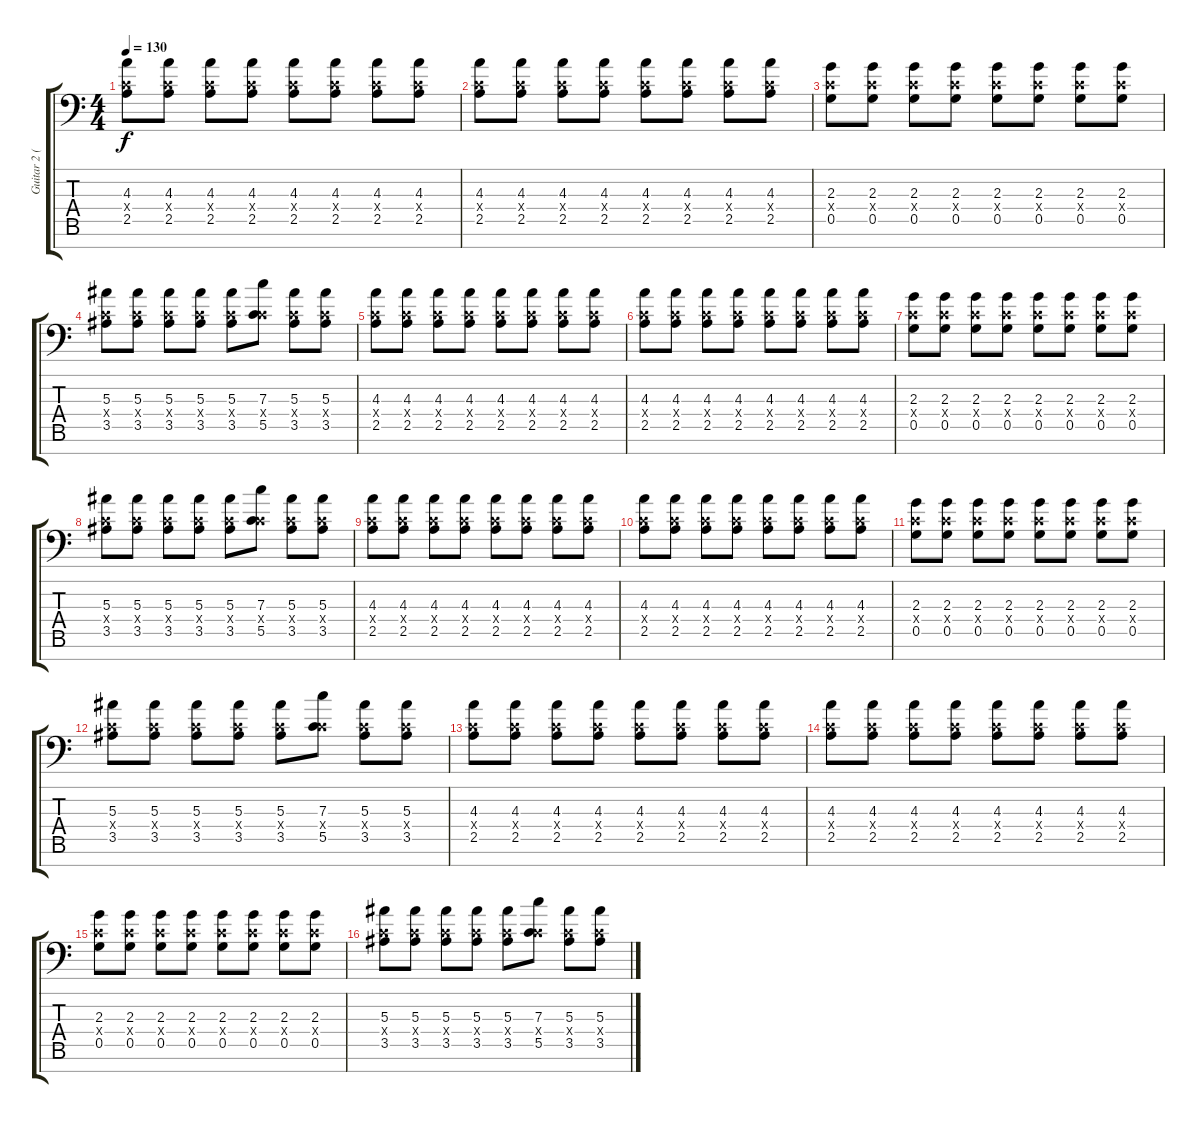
\track ("Guitar 2 ( Heavy )" "Guitar 2 (") {instrument distortionguitar}
\staff {score tabs}
\tuning (D4 A3 F3 C3 G2 D2 G1) {hide}
\ts (4 4)
\tempo 130
\clef f4
\ks c
(4.3 0.4{x} 2.5).8{dy f} (4.3 0.4{x} 2.5).8 (4.3 0.4{x} 2.5).8 (4.3 0.4{x} 2.5).8 (4.3 0.4{x} 2.5).8 (4.3 0.4{x} 2.5).8 (4.3 0.4{x} 2.5).8 (4.3 0.4{x} 2.5).8 |
(4.3 0.4{x} 2.5).8 (4.3 0.4{x} 2.5).8 (4.3 0.4{x} 2.5).8 (4.3 0.4{x} 2.5).8 (4.3 0.4{x} 2.5).8 (4.3 0.4{x} 2.5).8 (4.3 0.4{x} 2.5).8 (4.3 0.4{x} 2.5).8 |
(2.3 0.4{x} 0.5).8 (2.3 0.4{x} 0.5).8 (2.3 0.4{x} 0.5).8 (2.3 0.4{x} 0.5).8 (2.3 0.4{x} 0.5).8 (2.3 0.4{x} 0.5).8 (2.3 0.4{x} 0.5).8 (2.3 0.4{x} 0.5).8 |
(5.3 0.4{x} 3.5).8 (5.3 0.4{x} 3.5).8 (5.3 0.4{x} 3.5).8 (5.3 0.4{x} 3.5).8 (5.3 0.4{x} 3.5).8 (7.3 0.4{x} 5.5).8 (5.3 0.4{x} 3.5).8 (5.3 0.4{x} 3.5).8 |
(4.3 0.4{x} 2.5).8 (4.3 0.4{x} 2.5).8 (4.3 0.4{x} 2.5).8 (4.3 0.4{x} 2.5).8 (4.3 0.4{x} 2.5).8 (4.3 0.4{x} 2.5).8 (4.3 0.4{x} 2.5).8 (4.3 0.4{x} 2.5).8 |
(4.3 0.4{x} 2.5).8 (4.3 0.4{x} 2.5).8 (4.3 0.4{x} 2.5).8 (4.3 0.4{x} 2.5).8 (4.3 0.4{x} 2.5).8 (4.3 0.4{x} 2.5).8 (4.3 0.4{x} 2.5).8 (4.3 0.4{x} 2.5).8 |
(2.3 0.4{x} 0.5).8 (2.3 0.4{x} 0.5).8 (2.3 0.4{x} 0.5).8 (2.3 0.4{x} 0.5).8 (2.3 0.4{x} 0.5).8 (2.3 0.4{x} 0.5).8 (2.3 0.4{x} 0.5).8 (2.3 0.4{x} 0.5).8 |
(5.3 0.4{x} 3.5).8 (5.3 0.4{x} 3.5).8 (5.3 0.4{x} 3.5).8 (5.3 0.4{x} 3.5).8 (5.3 0.4{x} 3.5).8 (7.3 0.4{x} 5.5).8 (5.3 0.4{x} 3.5).8 (5.3 0.4{x} 3.5).8 |
(4.3 0.4{x} 2.5).8 (4.3 0.4{x} 2.5).8 (4.3 0.4{x} 2.5).8 (4.3 0.4{x} 2.5).8 (4.3 0.4{x} 2.5).8 (4.3 0.4{x} 2.5).8 (4.3 0.4{x} 2.5).8 (4.3 0.4{x} 2.5).8 |
(4.3 0.4{x} 2.5).8 (4.3 0.4{x} 2.5).8 (4.3 0.4{x} 2.5).8 (4.3 0.4{x} 2.5).8 (4.3 0.4{x} 2.5).8 (4.3 0.4{x} 2.5).8 (4.3 0.4{x} 2.5).8 (4.3 0.4{x} 2.5).8 |
(2.3 0.4{x} 0.5).8 (2.3 0.4{x} 0.5).8 (2.3 0.4{x} 0.5).8 (2.3 0.4{x} 0.5).8 (2.3 0.4{x} 0.5).8 (2.3 0.4{x} 0.5).8 (2.3 0.4{x} 0.5).8 (2.3 0.4{x} 0.5).8 |
(5.3 0.4{x} 3.5).8 (5.3 0.4{x} 3.5).8 (5.3 0.4{x} 3.5).8 (5.3 0.4{x} 3.5).8 (5.3 0.4{x} 3.5).8 (7.3 0.4{x} 5.5).8 (5.3 0.4{x} 3.5).8 (5.3 0.4{x} 3.5).8 |
(4.3 0.4{x} 2.5).8 (4.3 0.4{x} 2.5).8 (4.3 0.4{x} 2.5).8 (4.3 0.4{x} 2.5).8 (4.3 0.4{x} 2.5).8 (4.3 0.4{x} 2.5).8 (4.3 0.4{x} 2.5).8 (4.3 0.4{x} 2.5).8 |
(4.3 0.4{x} 2.5).8 (4.3 0.4{x} 2.5).8 (4.3 0.4{x} 2.5).8 (4.3 0.4{x} 2.5).8 (4.3 0.4{x} 2.5).8 (4.3 0.4{x} 2.5).8 (4.3 0.4{x} 2.5).8 (4.3 0.4{x} 2.5).8 |
(2.3 0.4{x} 0.5).8 (2.3 0.4{x} 0.5).8 (2.3 0.4{x} 0.5).8 (2.3 0.4{x} 0.5).8 (2.3 0.4{x} 0.5).8 (2.3 0.4{x} 0.5).8 (2.3 0.4{x} 0.5).8 (2.3 0.4{x} 0.5).8 |
(5.3 0.4{x} 3.5).8 (5.3 0.4{x} 3.5).8 (5.3 0.4{x} 3.5).8 (5.3 0.4{x} 3.5).8 (5.3 0.4{x} 3.5).8 (7.3 0.4{x} 5.5).8 (5.3 0.4{x} 3.5).8 (5.3 0.4{x} 3.5).8
